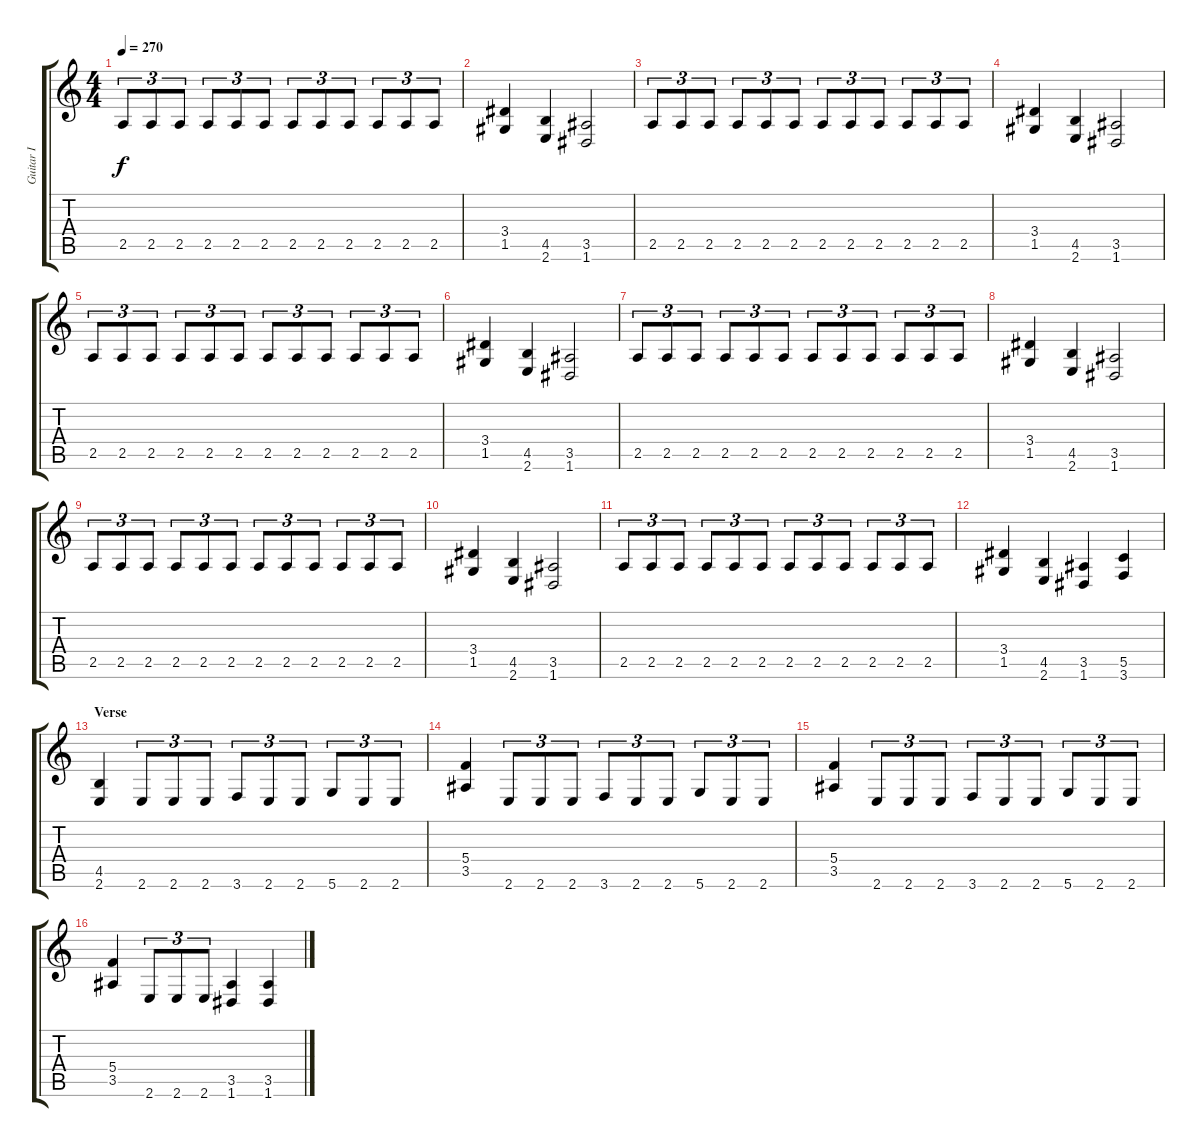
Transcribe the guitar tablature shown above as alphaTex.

\track ("Guitar I" "Guitar I") {instrument distortionguitar}
\staff {score tabs}
\tuning (D4 A3 F3 C3 G2 D2) {hide}
\ts (4 4)
\tempo 270
\clef g2
\ks c
2.5.8{tu (3 2) dy f} 2.5.8{tu (3 2)} 2.5.8{tu (3 2)} 2.5.8{tu (3 2)} 2.5.8{tu (3 2)} 2.5.8{tu (3 2)} 2.5.8{tu (3 2)} 2.5.8{tu (3 2)} 2.5.8{tu (3 2)} 2.5.8{tu (3 2)} 2.5.8{tu (3 2)} 2.5.8{tu (3 2)} |
(3.4 1.5).4 (4.5 2.6).4 (3.5 1.6).2 |
2.5.8{tu (3 2)} 2.5.8{tu (3 2)} 2.5.8{tu (3 2)} 2.5.8{tu (3 2)} 2.5.8{tu (3 2)} 2.5.8{tu (3 2)} 2.5.8{tu (3 2)} 2.5.8{tu (3 2)} 2.5.8{tu (3 2)} 2.5.8{tu (3 2)} 2.5.8{tu (3 2)} 2.5.8{tu (3 2)} |
(3.4 1.5).4 (4.5 2.6).4 (3.5 1.6).2 |
2.5.8{tu (3 2)} 2.5.8{tu (3 2)} 2.5.8{tu (3 2)} 2.5.8{tu (3 2)} 2.5.8{tu (3 2)} 2.5.8{tu (3 2)} 2.5.8{tu (3 2)} 2.5.8{tu (3 2)} 2.5.8{tu (3 2)} 2.5.8{tu (3 2)} 2.5.8{tu (3 2)} 2.5.8{tu (3 2)} |
(3.4 1.5).4 (4.5 2.6).4 (3.5 1.6).2 |
2.5.8{tu (3 2)} 2.5.8{tu (3 2)} 2.5.8{tu (3 2)} 2.5.8{tu (3 2)} 2.5.8{tu (3 2)} 2.5.8{tu (3 2)} 2.5.8{tu (3 2)} 2.5.8{tu (3 2)} 2.5.8{tu (3 2)} 2.5.8{tu (3 2)} 2.5.8{tu (3 2)} 2.5.8{tu (3 2)} |
(3.4 1.5).4 (4.5 2.6).4 (3.5 1.6).2 |
2.5.8{tu (3 2)} 2.5.8{tu (3 2)} 2.5.8{tu (3 2)} 2.5.8{tu (3 2)} 2.5.8{tu (3 2)} 2.5.8{tu (3 2)} 2.5.8{tu (3 2)} 2.5.8{tu (3 2)} 2.5.8{tu (3 2)} 2.5.8{tu (3 2)} 2.5.8{tu (3 2)} 2.5.8{tu (3 2)} |
(3.4 1.5).4 (4.5 2.6).4 (3.5 1.6).2 |
2.5.8{tu (3 2)} 2.5.8{tu (3 2)} 2.5.8{tu (3 2)} 2.5.8{tu (3 2)} 2.5.8{tu (3 2)} 2.5.8{tu (3 2)} 2.5.8{tu (3 2)} 2.5.8{tu (3 2)} 2.5.8{tu (3 2)} 2.5.8{tu (3 2)} 2.5.8{tu (3 2)} 2.5.8{tu (3 2)} |
(3.4 1.5).4 (4.5 2.6).4 (3.5 1.6).4 (5.5 3.6).4 |
\section ("" "Verse")
(4.5 2.6).4 2.6.8{tu (3 2)} 2.6.8{tu (3 2)} 2.6.8{tu (3 2)} 3.6.8{tu (3 2)} 2.6.8{tu (3 2)} 2.6.8{tu (3 2)} 5.6.8{tu (3 2)} 2.6.8{tu (3 2)} 2.6.8{tu (3 2)} |
(5.4 3.5).4 2.6.8{tu (3 2)} 2.6.8{tu (3 2)} 2.6.8{tu (3 2)} 3.6.8{tu (3 2)} 2.6.8{tu (3 2)} 2.6.8{tu (3 2)} 5.6.8{tu (3 2)} 2.6.8{tu (3 2)} 2.6.8{tu (3 2)} |
(5.4 3.5).4 2.6.8{tu (3 2)} 2.6.8{tu (3 2)} 2.6.8{tu (3 2)} 3.6.8{tu (3 2)} 2.6.8{tu (3 2)} 2.6.8{tu (3 2)} 5.6.8{tu (3 2)} 2.6.8{tu (3 2)} 2.6.8{tu (3 2)} |
(5.4 3.5).4 2.6.8{tu (3 2)} 2.6.8{tu (3 2)} 2.6.8{tu (3 2)} (3.5 1.6).4 (3.5 1.6).4
